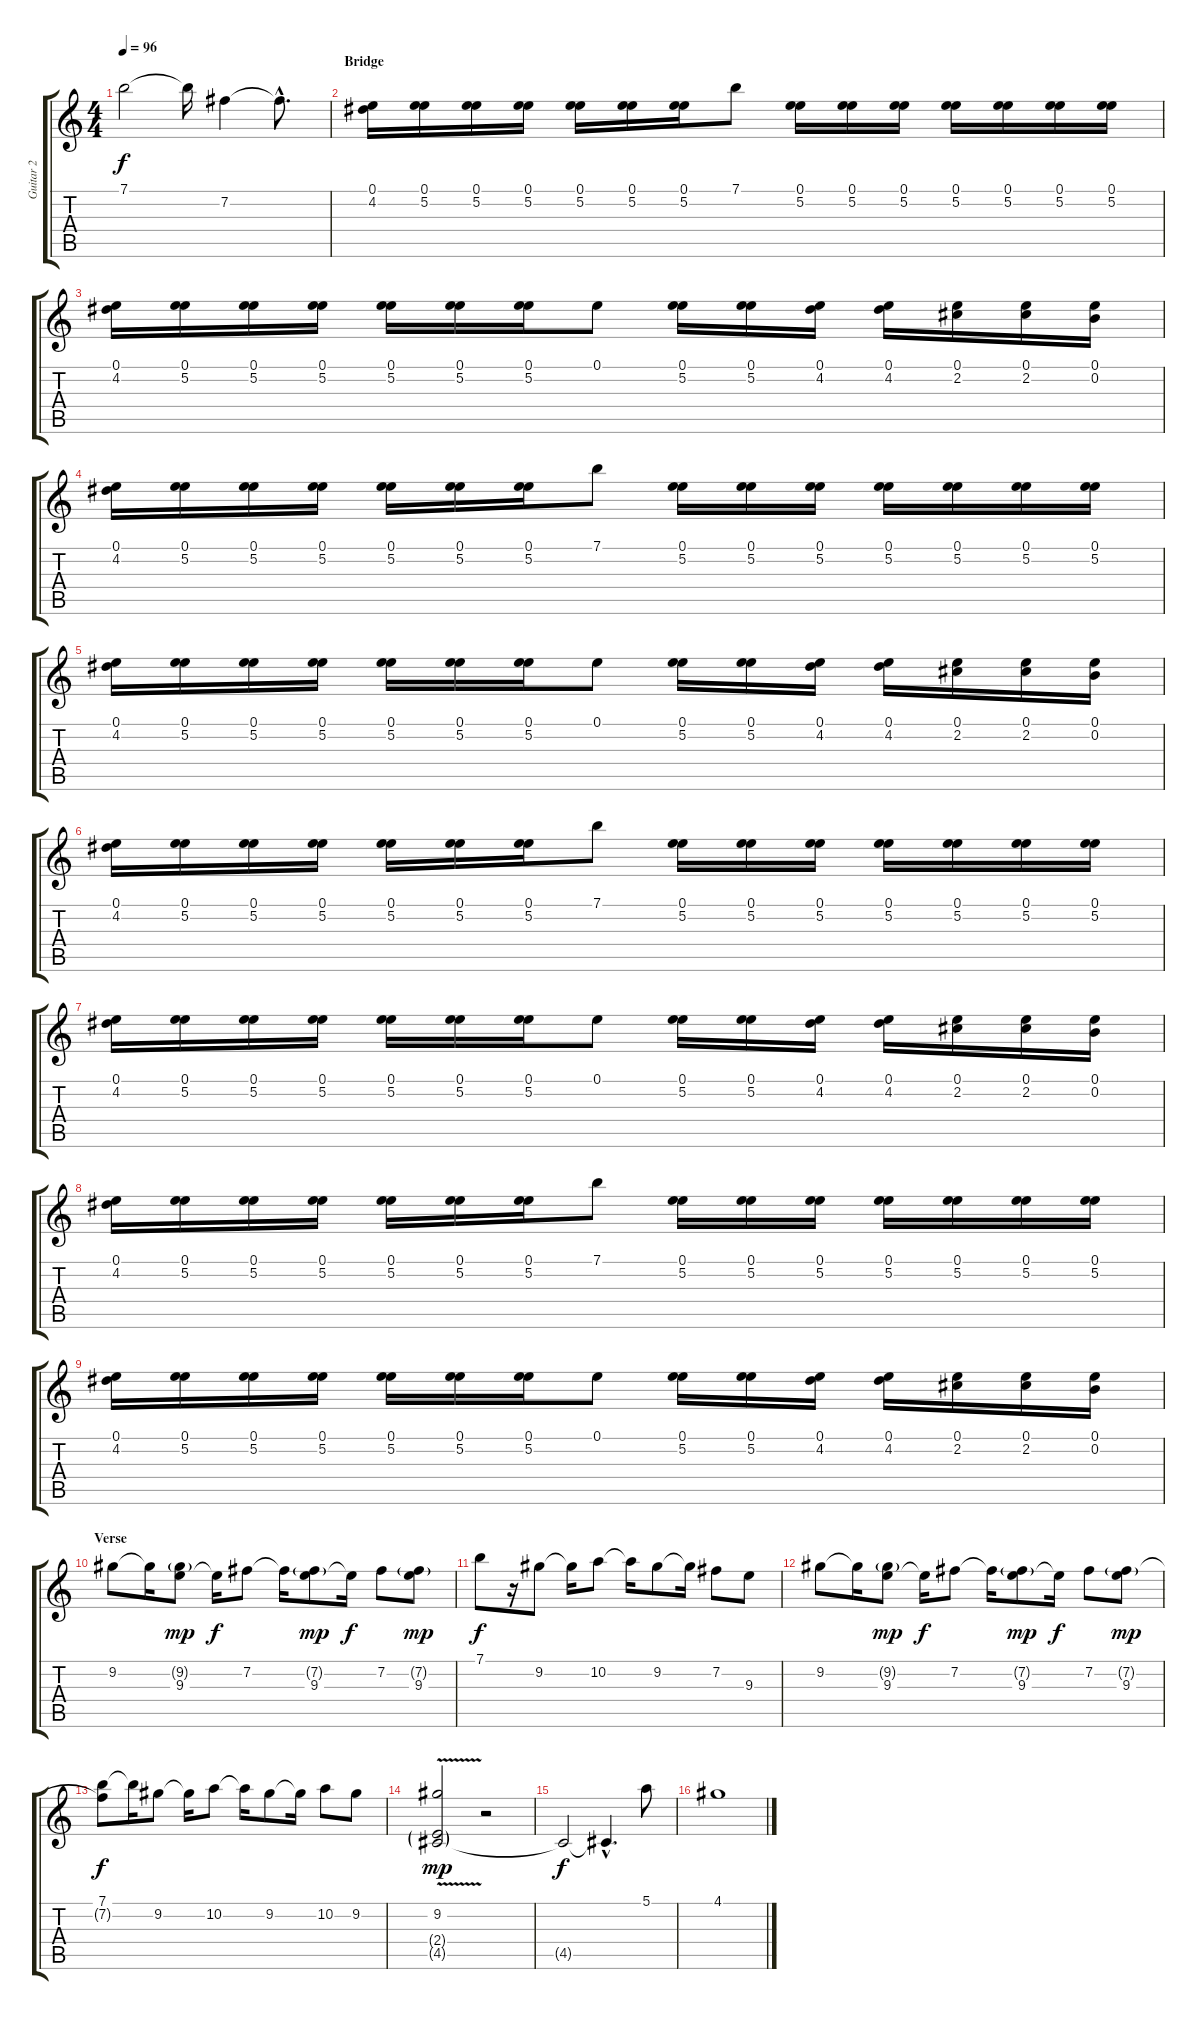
\track ("Guitar 2" "Guitar 2") {instrument overdrivenguitar}
\staff {score tabs}
\tuning (E4 B3 G3 D3 A2 E2) {hide}
\ts (4 4)
\tempo 96
\clef g2
\ks c
7.1.2{dy f} 7.1{t}.16 7.2.4 7.2{hac t}.8{d} |
\section ("" "Bridge")
(0.1 4.2).16 (0.1 5.2).16 (0.1 5.2).16 (0.1 5.2).16 (0.1 5.2).16 (0.1 5.2).16 (0.1 5.2).16 7.1.8 (0.1 5.2).16 (0.1 5.2).16 (0.1 5.2).16 (0.1 5.2).16 (0.1 5.2).16 (0.1 5.2).16 (0.1 5.2).16 |
(0.1 4.2).16 (0.1 5.2).16 (0.1 5.2).16 (0.1 5.2).16 (0.1 5.2).16 (0.1 5.2).16 (0.1 5.2).16 0.1.8 (0.1 5.2).16 (0.1 5.2).16 (0.1 4.2).16 (0.1 4.2).16 (0.1 2.2).16 (0.1 2.2).16 (0.1 0.2).16 |
(0.1 4.2).16 (0.1 5.2).16 (0.1 5.2).16 (0.1 5.2).16 (0.1 5.2).16 (0.1 5.2).16 (0.1 5.2).16 7.1.8 (0.1 5.2).16 (0.1 5.2).16 (0.1 5.2).16 (0.1 5.2).16 (0.1 5.2).16 (0.1 5.2).16 (0.1 5.2).16 |
(0.1 4.2).16 (0.1 5.2).16 (0.1 5.2).16 (0.1 5.2).16 (0.1 5.2).16 (0.1 5.2).16 (0.1 5.2).16 0.1.8 (0.1 5.2).16 (0.1 5.2).16 (0.1 4.2).16 (0.1 4.2).16 (0.1 2.2).16 (0.1 2.2).16 (0.1 0.2).16 |
(0.1 4.2).16 (0.1 5.2).16 (0.1 5.2).16 (0.1 5.2).16 (0.1 5.2).16 (0.1 5.2).16 (0.1 5.2).16 7.1.8 (0.1 5.2).16 (0.1 5.2).16 (0.1 5.2).16 (0.1 5.2).16 (0.1 5.2).16 (0.1 5.2).16 (0.1 5.2).16 |
(0.1 4.2).16 (0.1 5.2).16 (0.1 5.2).16 (0.1 5.2).16 (0.1 5.2).16 (0.1 5.2).16 (0.1 5.2).16 0.1.8 (0.1 5.2).16 (0.1 5.2).16 (0.1 4.2).16 (0.1 4.2).16 (0.1 2.2).16 (0.1 2.2).16 (0.1 0.2).16 |
(0.1 4.2).16 (0.1 5.2).16 (0.1 5.2).16 (0.1 5.2).16 (0.1 5.2).16 (0.1 5.2).16 (0.1 5.2).16 7.1.8 (0.1 5.2).16 (0.1 5.2).16 (0.1 5.2).16 (0.1 5.2).16 (0.1 5.2).16 (0.1 5.2).16 (0.1 5.2).16 |
(0.1 4.2).16 (0.1 5.2).16 (0.1 5.2).16 (0.1 5.2).16 (0.1 5.2).16 (0.1 5.2).16 (0.1 5.2).16 0.1.8 (0.1 5.2).16 (0.1 5.2).16 (0.1 4.2).16 (0.1 4.2).16 (0.1 2.2).16 (0.1 2.2).16 (0.1 0.2).16 |
\section ("" "Verse")
9.2.8 9.2{t}.16 (9.2{g} 9.3).8{dy mp} 9.3{t}.16{dy f} 7.2.8 7.2{t}.16 (7.2{g} 9.3).8{dy mp} 9.3{t}.16{dy f} 7.2.8 (7.2{g} 9.3).8{dy mp} |
7.1.8{dy f} r.16 9.2.8 9.2{t}.16 10.2.8 10.2{t}.16 9.2.8 9.2{t}.16 7.2.8 9.3.8 |
9.2.8 9.2{t}.16 (9.2{g} 9.3).8{dy mp} 9.3{t}.16{dy f} 7.2.8 7.2{t}.16 (7.2{g} 9.3).8{dy mp} 9.3{t}.16{dy f} 7.2.8 (7.2{g} 9.3).8{dy mp} |
(7.1 7.2{t}).8{dy f} 7.1{t}.16 9.2.8 9.2{t}.16 10.2.8 10.2{t}.16 9.2.8 9.2{t}.16 10.2.8 9.2.8 |
(9.2{v} 2.4{g} 4.5{g}).2{dy mp} r.2 |
4.5{t}.2{dy f} 4.5{hac t}.4{d} 5.1.8{balance 0} |
4.1.1
